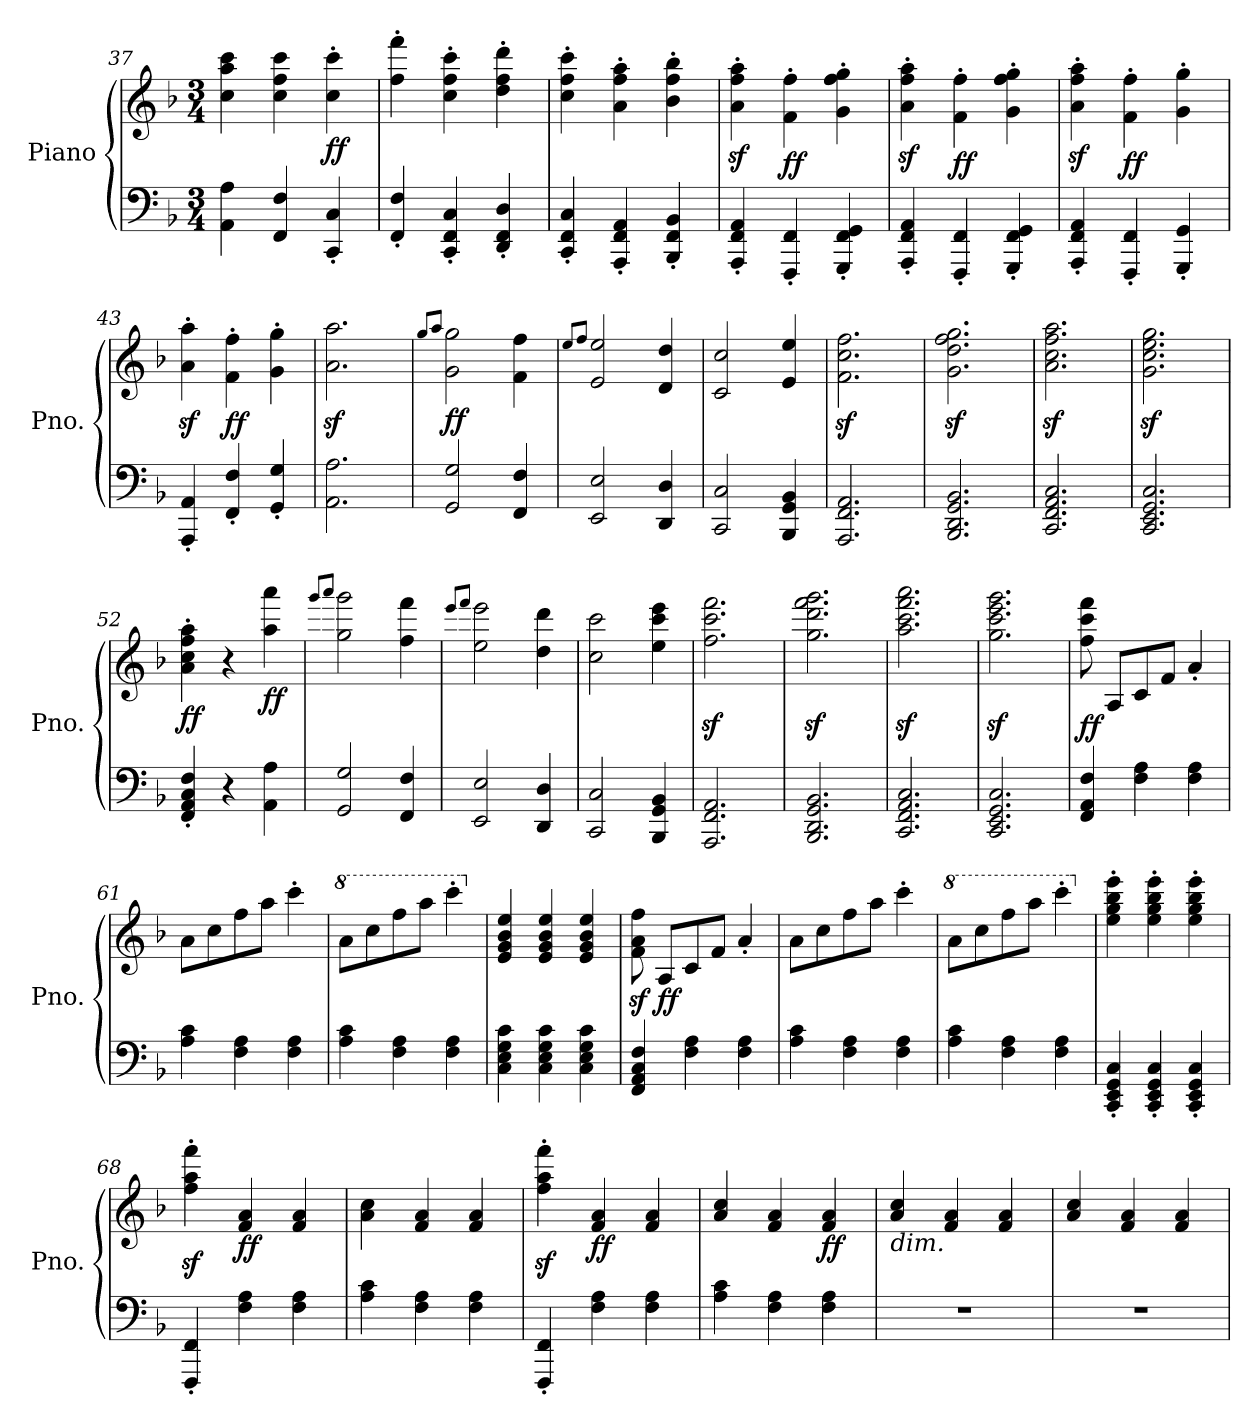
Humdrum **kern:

**kern	**kern	**dynam
*part1	*part1	*part1
*staff2	*staff1	*staff1/2
*I"Piano	*	*
*I'Pno.	*	*
*clefF4	*clefG2	*
*k[b-]	*k[b-]	*
*M3/4	*M3/4	*
=37	=37	=37
4AA\ 4A\	4cc\ 4aa\ 4ccc\	.
4FF/ 4F/	4cc\ 4ff\ 4ccc\	.
!	!	!LO:DY:b
4CC/' 4C/'	4cc\' 4ccc\'	ff
=38	=38	=38
4FF/' 4F/'	4ff\' 4fff\'	.
4CC/' 4FF/' 4C/'	4cc\' 4ff\' 4ccc\'	.
4DD/' 4FF/' 4D/'	4dd\' 4ff\' 4ddd\'	.
=39	=39	=39
4CC/' 4FF/' 4C/'	4cc\' 4ff\' 4ccc\'	.
4AAA/' 4FF/' 4AA/'	4a\' 4ff\' 4aa\'	.
4BBB-/' 4FF/' 4BB-/'	4b-\' 4ff\' 4bb-\'	.
=40	=40	=40
4AAA/' 4FF/' 4AA/'	4a\z<' 4ff\z<' 4aa\z<'	.
!	!	!LO:DY:b
4FFF/' 4FF/'	4f\' 4ff\'	ff
4GGG/' 4FF/' 4GG/'	4g\' 4ff\' 4gg\'	.
=41	=41	=41
4AAA/' 4FF/' 4AA/'	4a\z<' 4ff\z<' 4aa\z<'	.
!	!	!LO:DY:b
4FFF/' 4FF/'	4f\' 4ff\'	ff
4GGG/' 4FF/' 4GG/'	4g\' 4ff\' 4gg\'	.
!!LO:LB:g=z
=42	=42	=42
4AAA/' 4FF/' 4AA/'	4a\z<' 4ff\z<' 4aa\z<'	.
!	!	!LO:DY:b
4FFF/' 4FF/'	4f\' 4ff\'	ff
4GGG/' 4GG/'	4g\' 4gg\'	.
=43	=43	=43
4AAA/' 4AA/'	4a\z<' 4aa\z<'	.
!	!	!LO:DY:b
4FF/' 4F/'	4f\' 4ff\'	ff
4GG/' 4G/'	4g\' 4gg\'	.
=44	=44	=44
2.AA\ 2.A\	2.a\z< 2.aa\z<	.
=45	=45	=45
.	8qgg/L	.
.	8qaa/J	.
!	!	!LO:DY:b
2GG/ 2G/	2g\ 2gg\	ff
4FF/ 4F/	4f\ 4ff\	.
=46	=46	=46
.	8qee/L	.
.	8qff/J	.
2EE/ 2E/	2e/ 2ee/	.
4DD/ 4D/	4d/ 4dd/	.
=47	=47	=47
2CC/ 2C/	2c/ 2cc/	.
4BBB-/ 4GG/ 4BB-/	4e/ 4ee/	.
=48	=48	=48
2.AAA/ 2.FF/ 2.AA/	2.f\z< 2.cc\z< 2.ff\z<	.
=49	=49	=49
2.BBB-/ 2.DD/ 2.GG/ 2.BB-/	2.g\z< 2.dd\z< 2.ff\z< 2.gg\z<	.
=50	=50	=50
2.CC/ 2.FF/ 2.AA/ 2.C/	2.a\z< 2.cc\z< 2.ff\z< 2.aa\z<	.
!!LO:LB:g=z
=51	=51	=51
2.CC/ 2.EE/ 2.GG/ 2.C/	2.g\z< 2.cc\z< 2.ee\z< 2.gg\z<	.
=52	=52	=52
!	!	!LO:DY:b
4FF/' 4AA/' 4C/' 4F/'	4a\' 4cc\' 4ff\' 4aa\'	ff
4r	4r	.
!	!	!LO:DY:b
4AA\ 4A\	4aa\ 4aaa\	ff
=53	=53	=53
.	8qggg/L	.
.	8qaaa/J	.
2GG/ 2G/	2gg\ 2ggg\	.
4FF/ 4F/	4ff\ 4fff\	.
=54	=54	=54
.	8qeee/L	.
.	8qfff/J	.
2EE/ 2E/	2ee\ 2eee\	.
4DD/ 4D/	4dd\ 4ddd\	.
=55	=55	=55
2CC/ 2C/	2cc\ 2ccc\	.
4BBB-/ 4GG/ 4BB-/	4ee\ 4ccc\ 4eee\	.
=56	=56	=56
2.AAA/ 2.FF/ 2.AA/	2.ff\z< 2.ccc\z< 2.fff\z<	.
=57	=57	=57
2.BBB-/ 2.DD/ 2.GG/ 2.BB-/	2.gg\z< 2.ddd\z< 2.fff\z< 2.ggg\z<	.
=58	=58	=58
2.CC/ 2.FF/ 2.AA/ 2.C/	2.aa\z< 2.ccc\z< 2.fff\z< 2.aaa\z<	.
=59	=59	=59
2.CC/ 2.EE/ 2.GG/ 2.C/	2.gg\z< 2.ccc\z< 2.eee\z< 2.ggg\z<	.
!!LO:LB:g=z
=60	=60	=60
!	!	!LO:DY:b
4FF/ 4AA/ 4F/	8ff\ 8ccc\ 8fff\	ff
.	8A/L	.
4F\ 4A\	8c/	.
.	8f/J	.
4F\ 4A\	4a'/	.
=61	=61	=61
4A\ 4c\	8a\L	.
.	8cc\	.
4F\ 4A\	8ff\	.
.	8aa\J	.
4F\ 4A\	4ccc'\	.
=62	=62	=62
*	*8va	*
4A\ 4c\	8aa\L	.
.	8ccc\	.
4F\ 4A\	8fff\	.
.	8aaa\J	.
4F\ 4A\	4cccc'\	.
=63	=63	=63
*	*X8va	*
4C\ 4E\ 4G\ 4c\	4e/ 4g/ 4b-/ 4ee/	.
4C\ 4E\ 4G\ 4c\	4e/ 4g/ 4b-/ 4ee/	.
4C\ 4E\ 4G\ 4c\	4e/ 4g/ 4b-/ 4ee/	.
=64	=64	=64
4FF/ 4AA/ 4C/ 4F/	8f\z< 8a\z< 8ff\z<	.
!	!	!LO:DY:b
.	8A/L	ff
4F\ 4A\	8c/	.
.	8f/J	.
4F\ 4A\	4a'/	.
=65	=65	=65
4A\ 4c\	8a\L	.
.	8cc\	.
4F\ 4A\	8ff\	.
.	8aa\J	.
4F\ 4A\	4ccc'\	.
=66	=66	=66
*	*8va	*
4A\ 4c\	8aa\L	.
.	8ccc\	.
4F\ 4A\	8fff\	.
.	8aaa\J	.
4F\ 4A\	4cccc'\	.
!!LO:LB:g=z
=67	=67	=67
*	*X8va	*
4CC/' 4EE/' 4GG/' 4C/'	4ee\' 4gg\' 4bb-\' 4eee\'	.
4CC/' 4EE/' 4GG/' 4C/'	4ee\' 4gg\' 4bb-\' 4eee\'	.
4CC/' 4EE/' 4GG/' 4C/'	4ee\' 4gg\' 4bb-\' 4eee\'	.
=68	=68	=68
4FFF/' 4FF/'	4ff\z<' 4aa\z<' 4fff\z<'	.
!	!	!LO:DY:b
4F\ 4A\	4f/ 4a/	ff
4F\ 4A\	4f/ 4a/	.
=69	=69	=69
4A\ 4c\	4a\ 4cc\	.
4F\ 4A\	4f/ 4a/	.
4F\ 4A\	4f/ 4a/	.
=70	=70	=70
4FFF/' 4FF/'	4ff\z<' 4aa\z<' 4fff\z<'	.
!	!	!LO:DY:b
4F\ 4A\	4f/ 4a/	ff
4F\ 4A\	4f/ 4a/	.
=71	=71	=71
4A\ 4c\	4a/ 4cc/	.
4F\ 4A\	4f/ 4a/	.
!	!	!LO:DY:b
4F\ 4A\	4f/ 4a/	ff
=72	=72	=72
!	!LO:TX:b:i:t=dim.	!
2.r	4a/ 4cc/	.
.	4f/ 4a/	.
.	4f/ 4a/	.
=73	=73	=73
2.r	4a/ 4cc/	.
.	4f/ 4a/	.
.	4f/ 4a/	.
=	=	=
*-	*-	*-
